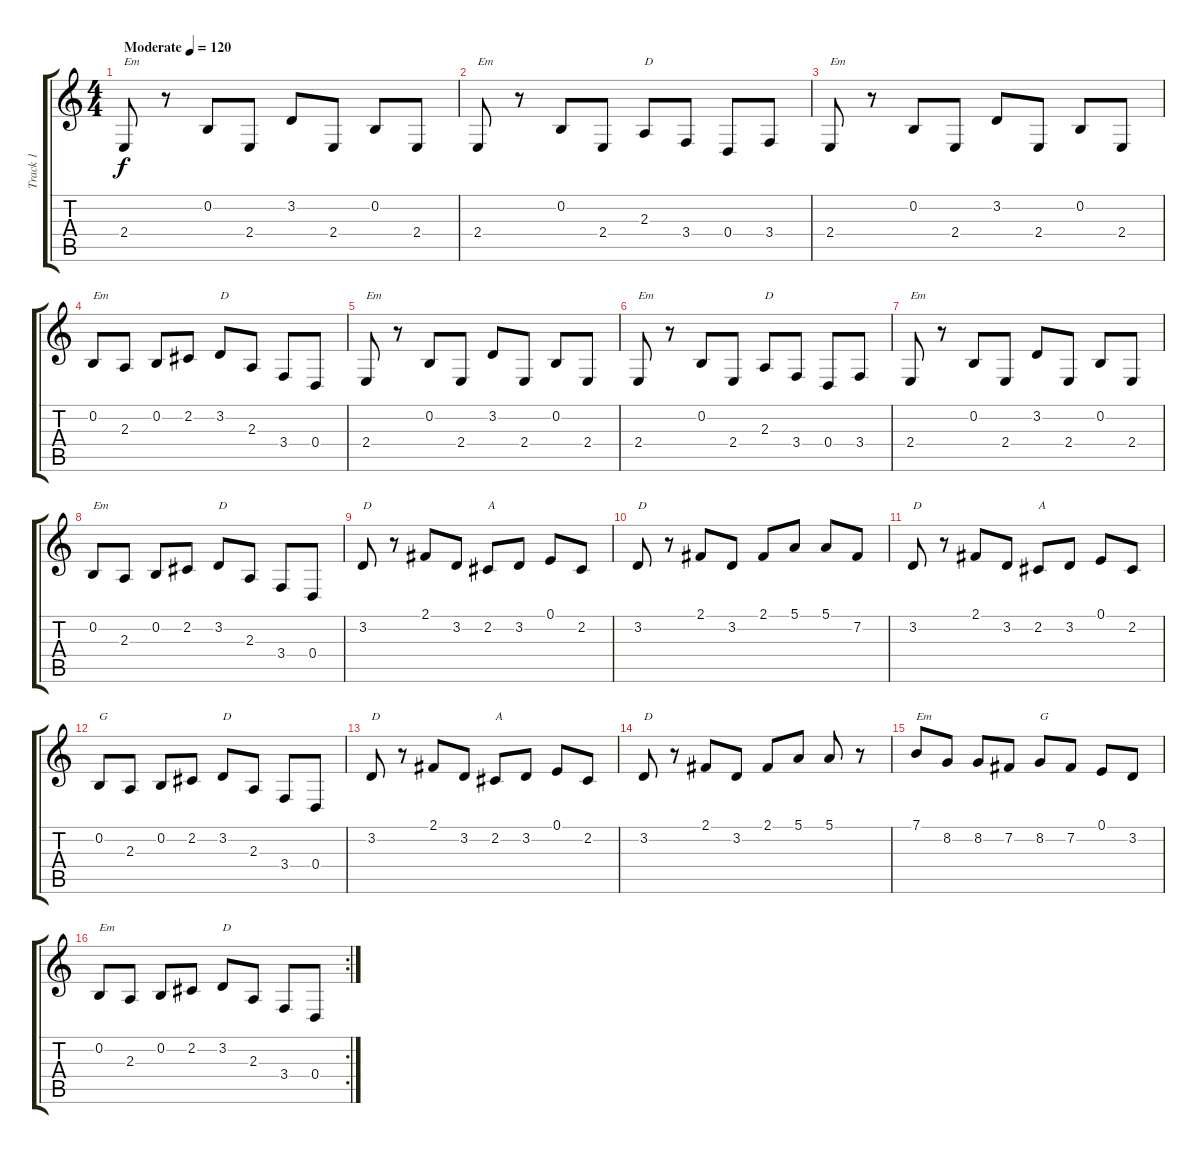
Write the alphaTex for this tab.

\track ("Track 1" "Track 1") {instrument musicbox}
\staff {score tabs}
\tuning (E4 B3 G3 D3 A2 E2) {hide}
\ts (4 4)
\tempo (120 "Moderate")
\clef g2
\ks c
2.4.8{txt "Em" dy f instrument musicbox} r.8 0.2.8 2.4.8 3.2.8 2.4.8 0.2.8 2.4.8 |
2.4.8{txt "Em"} r.8 0.2.8 2.4.8 2.3.8{txt "D"} 3.4.8 0.4.8 3.4.8 |
2.4.8{txt "Em"} r.8 0.2.8 2.4.8 3.2.8 2.4.8 0.2.8 2.4.8 |
0.2.8{txt "Em"} 2.3.8 0.2.8 2.2.8 3.2.8{txt "D"} 2.3.8 3.4.8 0.4.8 |
2.4.8{txt "Em"} r.8 0.2.8 2.4.8 3.2.8 2.4.8 0.2.8 2.4.8 |
2.4.8{txt "Em"} r.8 0.2.8 2.4.8 2.3.8{txt "D"} 3.4.8 0.4.8 3.4.8 |
2.4.8{txt "Em"} r.8 0.2.8 2.4.8 3.2.8 2.4.8 0.2.8 2.4.8 |
0.2.8{txt "Em"} 2.3.8 0.2.8 2.2.8 3.2.8{txt "D"} 2.3.8 3.4.8 0.4.8 |
3.2.8{txt "D"} r.8 2.1.8 3.2.8 2.2.8{txt "A"} 3.2.8 0.1.8 2.2.8 |
3.2.8{txt "D"} r.8 2.1.8 3.2.8 2.1.8 5.1.8 5.1.8 7.2.8 |
3.2.8{txt "D"} r.8 2.1.8 3.2.8 2.2.8{txt "A"} 3.2.8 0.1.8 2.2.8 |
0.2.8{txt "G"} 2.3.8 0.2.8 2.2.8 3.2.8{txt "D"} 2.3.8 3.4.8 0.4.8 |
3.2.8{txt "D"} r.8 2.1.8 3.2.8 2.2.8{txt "A"} 3.2.8 0.1.8 2.2.8 |
3.2.8{txt "D"} r.8 2.1.8 3.2.8 2.1.8 5.1.8 5.1.8 r.8 |
7.1.8{txt "Em"} 8.2.8 8.2.8 7.2.8 8.2.8{txt "G"} 7.2.8 0.1.8 3.2.8 |
\rc 2
0.2.8{txt "Em"} 2.3.8 0.2.8 2.2.8 3.2.8{txt "D"} 2.3.8 3.4.8 0.4.8
